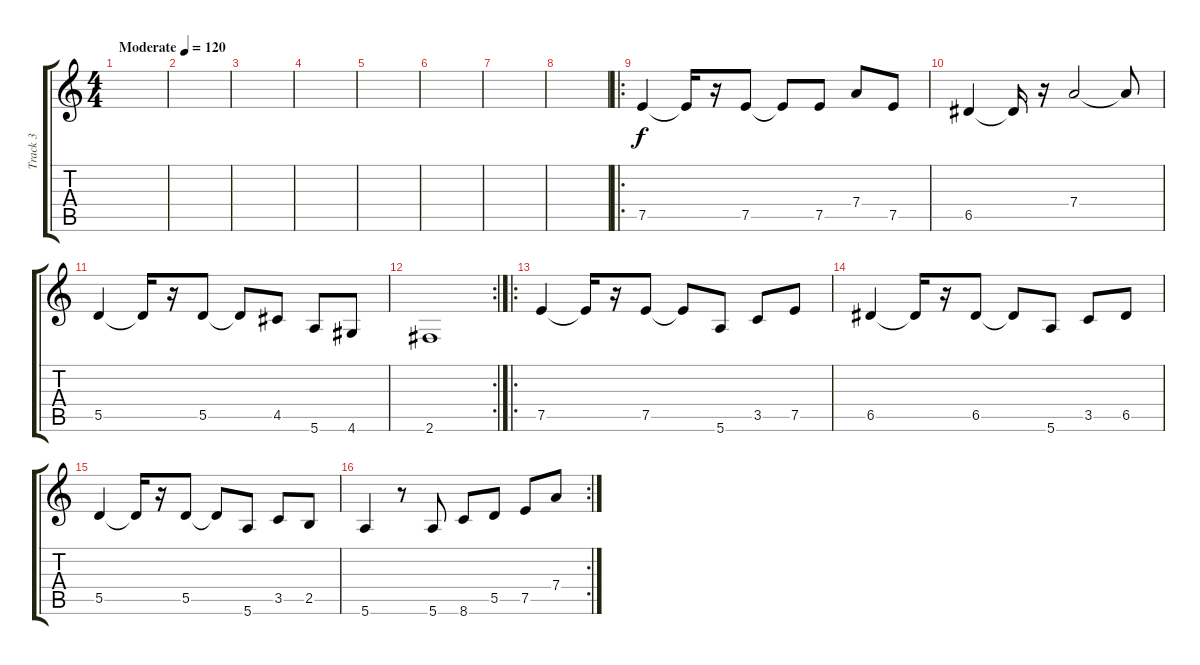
\track ("Track 3" "Track 3") {instrument fretlessbass}
\staff {score tabs}
\tuning (E4 B3 G3 D3 A2 E2) {hide}
\ts (4 4)
\tempo (120 "Moderate")
\clef g2
\ks c
|
|
|
|
|
|
|
|
\ro
7.5.4 7.5{t}.16 r.16 7.5.8 7.5{t}.8 7.5.8 7.4.8 7.5.8 |
6.5.4 6.5{t}.16 r.16 7.4.2 7.4{t}.8 |
5.5.4 5.5{t}.16 r.16 5.5.8 5.5{t}.8 4.5.8 5.6.8 4.6.8 |
\rc 2
2.6.1 |
\ro
7.5.4 7.5{t}.16 r.16 7.5.8 7.5{t}.8 5.6.8 3.5.8 7.5.8 |
6.5.4 6.5{t}.16 r.16 6.5.8 6.5{t}.8 5.6.8 3.5.8 6.5.8 |
5.5.4 5.5{t}.16 r.16 5.5.8 5.5{t}.8 5.6.8 3.5.8 2.5.8 |
\rc 2
5.6.4 r.8 5.6.8 8.6.8 5.5.8 7.5.8 7.4.8
